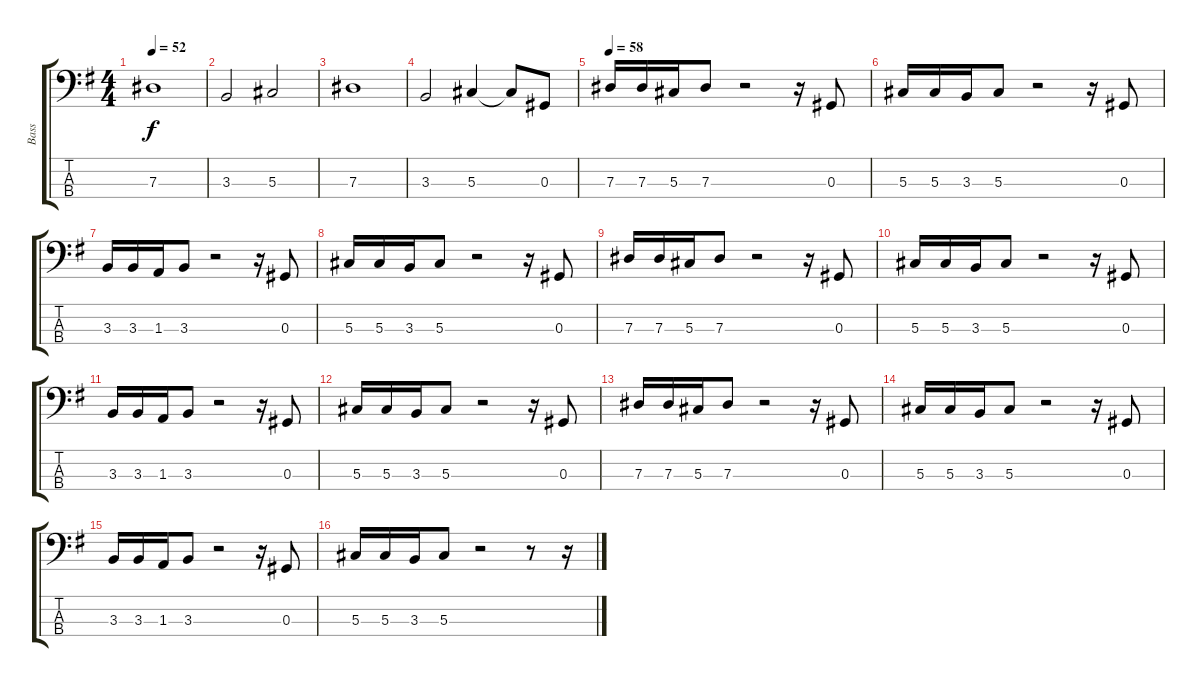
\track ("Bass" "Bass") {instrument electricbassfinger}
\staff {score tabs}
\tuning (Gb2 Db2 Ab1 Eb1) {hide}
\ts (4 4)
\tempo 52
\clef f4
\ks eminor
7.3.1{dy f instrument electricbassfinger} |
3.3.2 5.3.2 |
7.3.1 |
3.3.2 5.3.4 5.3{t}.8 0.3.8 |
\tempo 58
7.3.16 7.3.16 5.3.16 7.3.8 r.2 r.16 0.3.8 |
5.3.16 5.3.16 3.3.16 5.3.8 r.2 r.16 0.3.8 |
3.3.16 3.3.16 1.3.16 3.3.8 r.2 r.16 0.3.8 |
5.3.16 5.3.16 3.3.16 5.3.8 r.2 r.16 0.3.8 |
7.3.16 7.3.16 5.3.16 7.3.8 r.2 r.16 0.3.8 |
5.3.16 5.3.16 3.3.16 5.3.8 r.2 r.16 0.3.8 |
3.3.16 3.3.16 1.3.16 3.3.8 r.2 r.16 0.3.8 |
5.3.16 5.3.16 3.3.16 5.3.8 r.2 r.16 0.3.8 |
7.3.16 7.3.16 5.3.16 7.3.8 r.2 r.16 0.3.8 |
5.3.16 5.3.16 3.3.16 5.3.8 r.2 r.16 0.3.8 |
3.3.16 3.3.16 1.3.16 3.3.8 r.2 r.16 0.3.8 |
5.3.16 5.3.16 3.3.16 5.3.8 r.2 r.8 r.16
